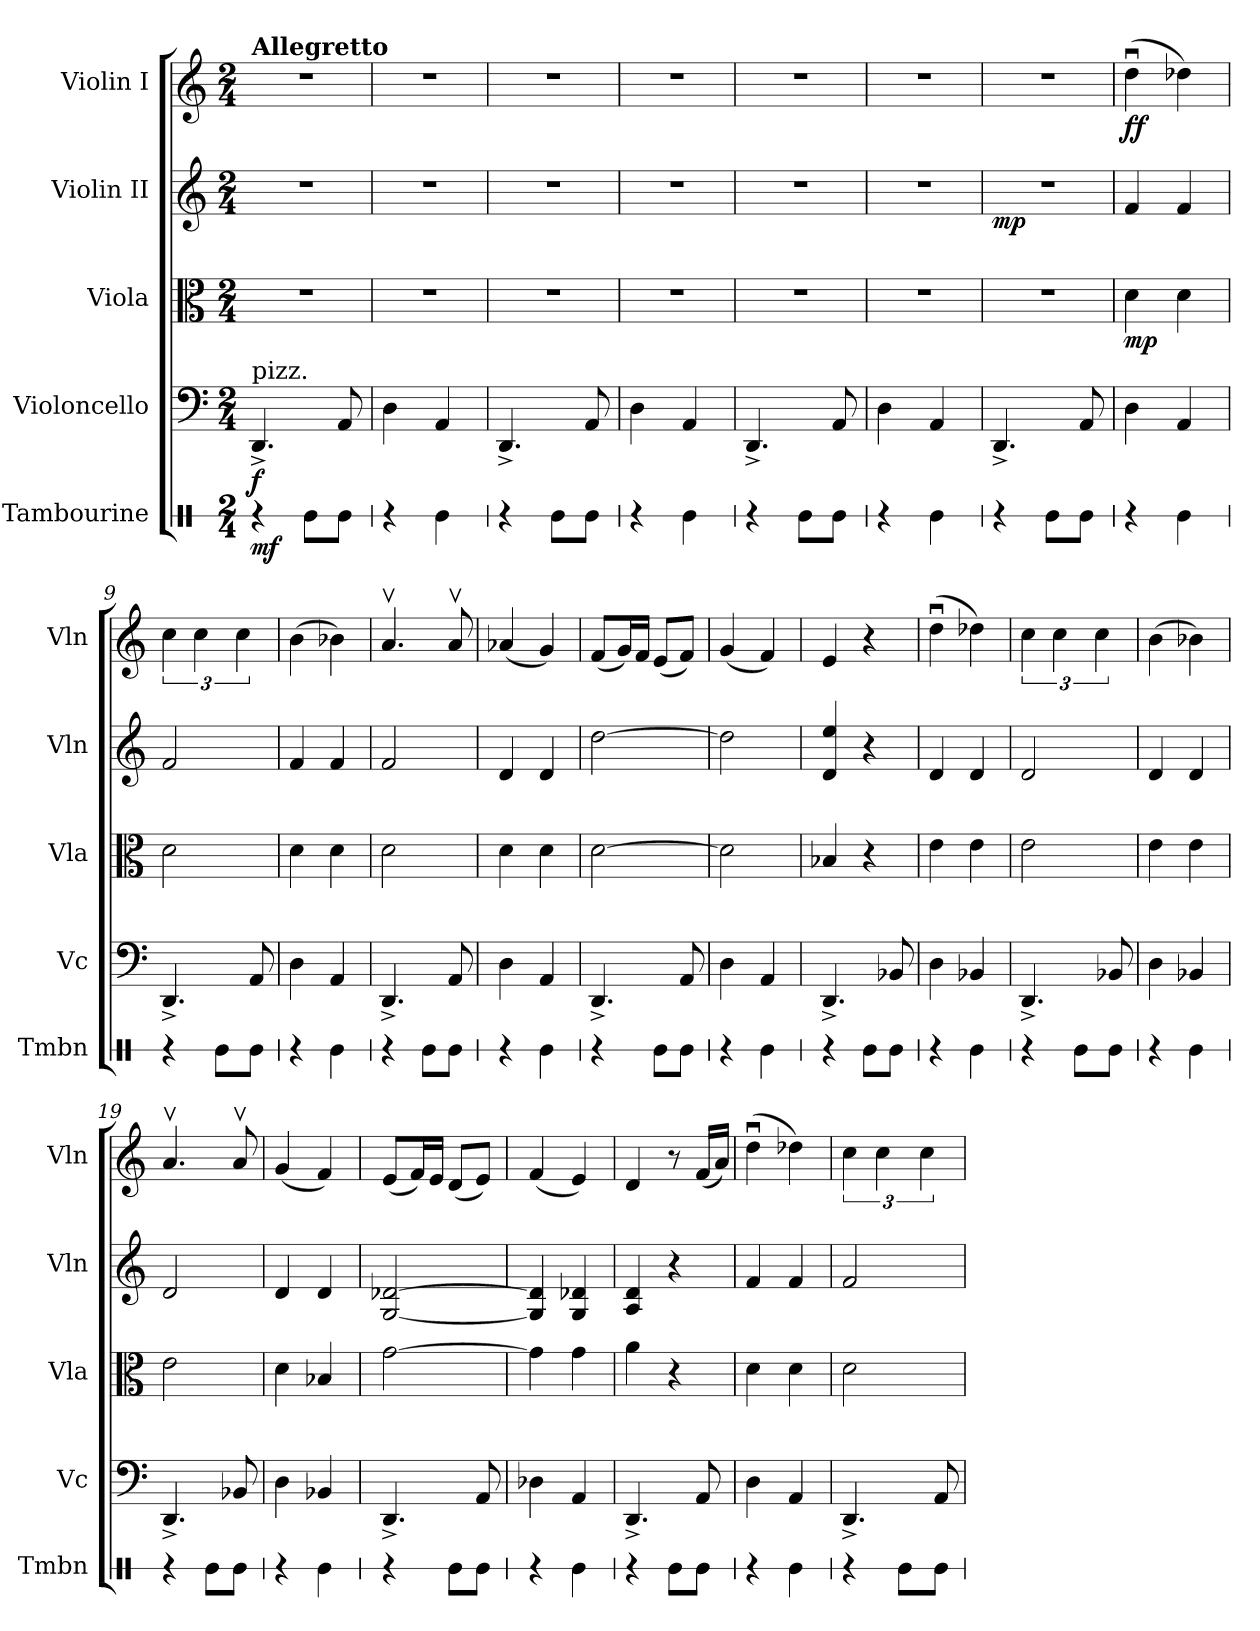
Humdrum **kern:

**kern	**dynam	**kern	**dynam	**kern	**dynam	**kern	**dynam	**kern	**dynam
*part5	*part5	*part4	*part4	*part3	*part3	*part2	*part2	*part1	*part1
*staff5	*staff5	*staff4	*staff4	*staff3	*staff3	*staff2	*staff2	*staff1	*staff1
*I"Tambourine	*	*I"Violoncello	*	*I"Viola	*	*I"Violin II	*	*I"Violin I	*
*I'Tmbn	*	*I'Vc	*	*I'Vla	*	*I'Vln	*	*I'Vln	*
*stria1	*	*	*	*	*	*	*	*	*
*clefX	*	*clefF4	*	*clefC3	*	*clefG2	*	*clefG2	*
*k[]	*	*k[]	*	*k[]	*	*k[]	*	*k[]	*
*M2/4	*	*M2/4	*	*M2/4	*	*M2/4	*	*M2/4	*
=1	=1	=1	=1	=1	=1	=1	=1	=1	=1
!	!	!	!	!	!	!	!	!LO:TX:a:B:t=Allegretto	!
!	!	!LO:TX:a:t=pizz.	!	!	!	!	!	!	!
!	!LO:DY:b	!	!LO:DY:b	!	!	!	!	!	!
4r	mf	4.DD^/	f	2r	.	2r	.	2r	.
8Re\L	.	.	.	.	.	.	.	.	.
8Re\J	.	8AA/	.	.	.	.	.	.	.
=2	=2	=2	=2	=2	=2	=2	=2	=2	=2
4r	.	4D\	.	2r	.	2r	.	2r	.
4Re\	.	4AA/	.	.	.	.	.	.	.
=3	=3	=3	=3	=3	=3	=3	=3	=3	=3
4r	.	4.DD^/	.	2r	.	2r	.	2r	.
8Re\L	.	.	.	.	.	.	.	.	.
8Re\J	.	8AA/	.	.	.	.	.	.	.
=4	=4	=4	=4	=4	=4	=4	=4	=4	=4
4r	.	4D\	.	2r	.	2r	.	2r	.
4Re\	.	4AA/	.	.	.	.	.	.	.
=5	=5	=5	=5	=5	=5	=5	=5	=5	=5
4r	.	4.DD^/	.	2r	.	2r	.	2r	.
8Re\L	.	.	.	.	.	.	.	.	.
8Re\J	.	8AA/	.	.	.	.	.	.	.
=6	=6	=6	=6	=6	=6	=6	=6	=6	=6
4r	.	4D\	.	2r	.	2r	.	2r	.
4Re\	.	4AA/	.	.	.	.	.	.	.
=7	=7	=7	=7	=7	=7	=7	=7	=7	=7
!	!	!	!	!	!	!	!LO:DY:b	!	!
4r	.	4.DD^/	.	2r	.	2r	mp	2r	.
8Re\L	.	.	.	.	.	.	.	.	.
8Re\J	.	8AA/	.	.	.	.	.	.	.
=8	=8	=8	=8	=8	=8	=8	=8	=8	=8
!	!	!	!	!	!LO:DY:b	!	!	!	!LO:DY:b
4r	.	4D\	.	4d\	mp	4f/	.	(4ddu\	ff
4Re\	.	4AA/	.	4d\	.	4f/	.	4dd-X\)	.
=9	=9	=9	=9	=9	=9	=9	=9	=9	=9
4r	.	4.DD^/	.	2d\	.	2f/	.	6cc\	.
.	.	.	.	.	.	.	.	6cc\	.
8Re\L	.	.	.	.	.	.	.	.	.
.	.	.	.	.	.	.	.	6cc\	.
8Re\J	.	8AA/	.	.	.	.	.	.	.
=10	=10	=10	=10	=10	=10	=10	=10	=10	=10
4r	.	4D\	.	4d\	.	4f/	.	(4b\	.
4Re\	.	4AA/	.	4d\	.	4f/	.	4b-X\)	.
=11	=11	=11	=11	=11	=11	=11	=11	=11	=11
4r	.	4.DD^/	.	2d\	.	2f/	.	4.av/	.
8Re\L	.	.	.	.	.	.	.	.	.
8Re\J	.	8AA/	.	.	.	.	.	8av/	.
=12	=12	=12	=12	=12	=12	=12	=12	=12	=12
4r	.	4D\	.	4d\	.	4d/	.	(4a-X/	.
4Re\	.	4AA/	.	4d\	.	4d/	.	4g/)	.
=13	=13	=13	=13	=13	=13	=13	=13	=13	=13
4r	.	4.DD^/	.	[2d\	.	[2dd\	.	(8f/L	.
.	.	.	.	.	.	.	.	16g/L)	.
.	.	.	.	.	.	.	.	16f/JJ	.
8Re\L	.	.	.	.	.	.	.	(8e/L	.
8Re\J	.	8AA/	.	.	.	.	.	8f/J)	.
=14	=14	=14	=14	=14	=14	=14	=14	=14	=14
4r	.	4D\	.	2d\]	.	2dd\]	.	(4g/	.
4Re\	.	4AA/	.	.	.	.	.	4f/)	.
=15	=15	=15	=15	=15	=15	=15	=15	=15	=15
4r	.	4.DD^/	.	4B-X/	.	4d/ 4ee/	.	4e/	.
8Re\L	.	.	.	4r	.	4r	.	4r	.
8Re\J	.	8BB-X/	.	.	.	.	.	.	.
=16	=16	=16	=16	=16	=16	=16	=16	=16	=16
4r	.	4D\	.	4e\	.	4d/	.	(4ddu\	.
4Re\	.	4BB-X/	.	4e\	.	4d/	.	4dd-X\)	.
=17	=17	=17	=17	=17	=17	=17	=17	=17	=17
4r	.	4.DD^/	.	2e\	.	2d/	.	6cc\	.
.	.	.	.	.	.	.	.	6cc\	.
8Re\L	.	.	.	.	.	.	.	.	.
.	.	.	.	.	.	.	.	6cc\	.
8Re\J	.	8BB-X/	.	.	.	.	.	.	.
=18	=18	=18	=18	=18	=18	=18	=18	=18	=18
4r	.	4D\	.	4e\	.	4d/	.	(4b\	.
4Re\	.	4BB-X/	.	4e\	.	4d/	.	4b-X\)	.
!!LO:LB:g=z
=19	=19	=19	=19	=19	=19	=19	=19	=19	=19
4r	.	4.DD^/	.	2e\	.	2d/	.	4.av/	.
8Re\L	.	.	.	.	.	.	.	.	.
8Re\J	.	8BB-X/	.	.	.	.	.	8av/	.
=20	=20	=20	=20	=20	=20	=20	=20	=20	=20
4r	.	4D\	.	4d\	.	4d/	.	(4g/	.
4Re\	.	4BB-X/	.	4B-X/	.	4d/	.	4f/)	.
=21	=21	=21	=21	=21	=21	=21	=21	=21	=21
4r	.	4.DD^/	.	[2g\	.	[2G/ [2d-X/	.	(8e/L	.
.	.	.	.	.	.	.	.	16f/L)	.
.	.	.	.	.	.	.	.	16e/JJ	.
8Re\L	.	.	.	.	.	.	.	(8d/L	.
8Re\J	.	8AA/	.	.	.	.	.	8e/J)	.
=22	=22	=22	=22	=22	=22	=22	=22	=22	=22
4r	.	4D-X\	.	4g\]	.	4G/] 4d-/]	.	(4f/	.
4Re\	.	4AA/	.	4g\	.	4G/ 4d-X/	.	4e/)	.
=23	=23	=23	=23	=23	=23	=23	=23	=23	=23
4r	.	4.DD^/	.	4a\	.	4A/ 4d/	.	4d/	.
8Re\L	.	.	.	4r	.	4r	.	8r	.
8Re\J	.	8AA/	.	.	.	.	.	(16f/LL	.
.	.	.	.	.	.	.	.	16a/JJ)	.
=24	=24	=24	=24	=24	=24	=24	=24	=24	=24
4r	.	4D\	.	4d\	.	4f/	.	(4ddu\	.
4Re\	.	4AA/	.	4d\	.	4f/	.	4dd-X\)	.
=25	=25	=25	=25	=25	=25	=25	=25	=25	=25
4r	.	4.DD^/	.	2d\	.	2f/	.	6cc\	.
.	.	.	.	.	.	.	.	6cc\	.
8Re\L	.	.	.	.	.	.	.	.	.
.	.	.	.	.	.	.	.	6cc\	.
8Re\J	.	8AA/	.	.	.	.	.	.	.
=	=	=	=	=	=	=	=	=	=
*-	*-	*-	*-	*-	*-	*-	*-	*-	*-
